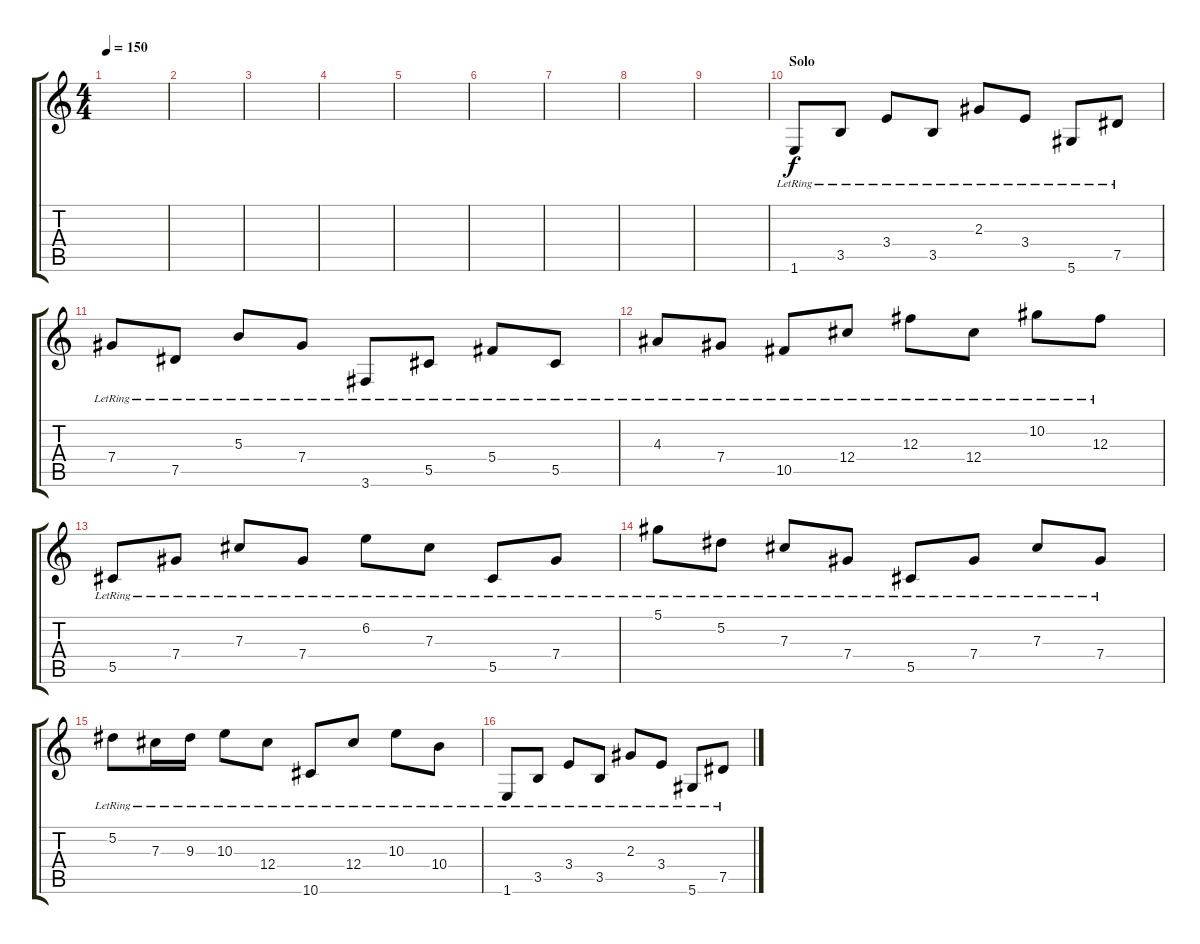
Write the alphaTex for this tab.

\track "" {instrument acousticguitarsteel}
\staff {score tabs}
\tuning (Eb4 Bb3 Gb3 Db3 Ab2 Eb2) {hide}
\ts (4 4)
\tempo 150
\clef g2
\ks c
|
|
|
|
|
|
|
|
|
\section ("" "Solo")
1.6{lr}.8{volume 15 instrument pizzicatostrings} 3.5{lr}.8 3.4{lr}.8 3.5{lr}.8 2.3{lr}.8 3.4{lr}.8 5.6{lr}.8 7.5{lr}.8 |
7.4{lr}.8 7.5{lr}.8 5.3{lr}.8 7.4{lr}.8 3.6{lr}.8 5.5{lr}.8 5.4{lr}.8 5.5{lr}.8 |
4.3{lr}.8 7.4{lr}.8 10.5{lr}.8 12.4{lr}.8 12.3{lr}.8 12.4{lr}.8 10.2{lr}.8 12.3{lr}.8 |
5.5{lr}.8 7.4{lr}.8 7.3{lr}.8 7.4{lr}.8 6.2{lr}.8 7.3{lr}.8 5.5{lr}.8 7.4{lr}.8 |
5.1{lr}.8 5.2{lr}.8 7.3{lr}.8 7.4{lr}.8 5.5{lr}.8 7.4{lr}.8 7.3{lr}.8 7.4{lr}.8 |
5.2{lr}.8 7.3{lr}.16 9.3{lr}.16 10.3{lr}.8 12.4{lr}.8 10.6{lr}.8 12.4{lr}.8 10.3{lr}.8 10.4{lr}.8 |
1.6{lr}.8{volume 15 instrument pizzicatostrings} 3.5{lr}.8 3.4{lr}.8 3.5{lr}.8 2.3{lr}.8 3.4{lr}.8 5.6{lr}.8 7.5{lr}.8
